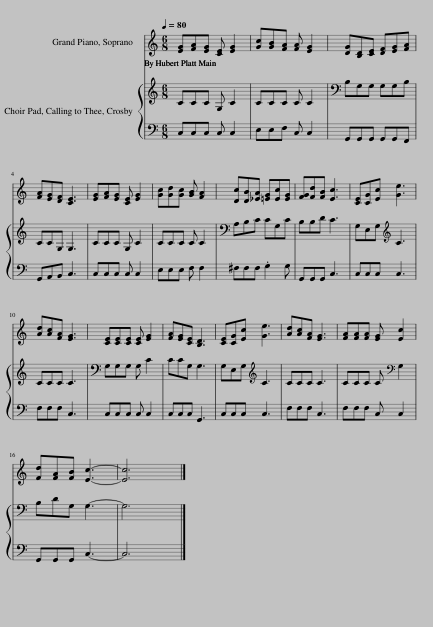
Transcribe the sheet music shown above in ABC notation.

X:1
%%score 1 { 2 | 3 }
L:1/8
Q:1/4=80
M:6/8
I:linebreak $
K:C
V:1 treble
V:2 treble
V:3 bass
V:1
 [EG][FA][EG] [CE] [EG]2 | [Gc][GB][FA] [FA] [EG]2 | [DG][B,D][CE] [DF][EG][FA] |$ [FA][EG][DF] [CE]3 | [EG][FA][EG] [CE] [EG]2 | %5
 [Gc][Gd][Gc] [GB] [FA]2 | [Dc][DB][_EA] [=EG][Ec][EG] | [FG][Fd][FB] [Ec]3 | [CE][CG][Ec] [Ge]3 |$ [Ad][Ac][FA] [EG]3 | %10
 [CE][CE][CE] [CE] [EG]2 | [FA][EG][CE] [B,D]3 | [CE][CG][Ec] [Ge]3 | [Ad][Ac][FA] [EG]3 | [FA][FA][FA] [EG] [Ec]2 |$ %15
 [Fd][FA][FB] [Ec]3- | [Ec]6 |] %17
V:2
 CCC G, C2 | CCC C C2 | B,G,G, G,G,B, |$ CCG, G,3 | CCC G, C2 | %5
 CCC C C2 | A,B,C CG,C | B,B,D C3 | G,E,G,[K:treble] C3 |$ CCC C3 | %10
 G,G,G, G, C2 | CCG, G,3 | G,E,G,[K:treble] C3 | CCC C3 | CCC C[K:bass] G,2 |$ %15
 B,DG, G,3- | G,6 |] %17
V:3
 C,C,C, C, C,2 | E,E,F, C, C,2 | G,,G,,G,, G,,G,,F,, |$ G,,A,,B,, C,3 | C,C,C, C, C,2 | %5
 E,E,E, F, F,2 | ^F,F,F, .G,2 G, | G,,G,,G,, C,3 | C,C,C, C,3 |$ F,F,F, C,3 | %10
 C,C,C, C, C,2 | C,C,C, G,,3 | C,C,C, C,3 | F,F,F, C,3 | F,F,F, C, C,2 |$ %15
 G,,G,,G,, C,3- | C,6 |] %17
